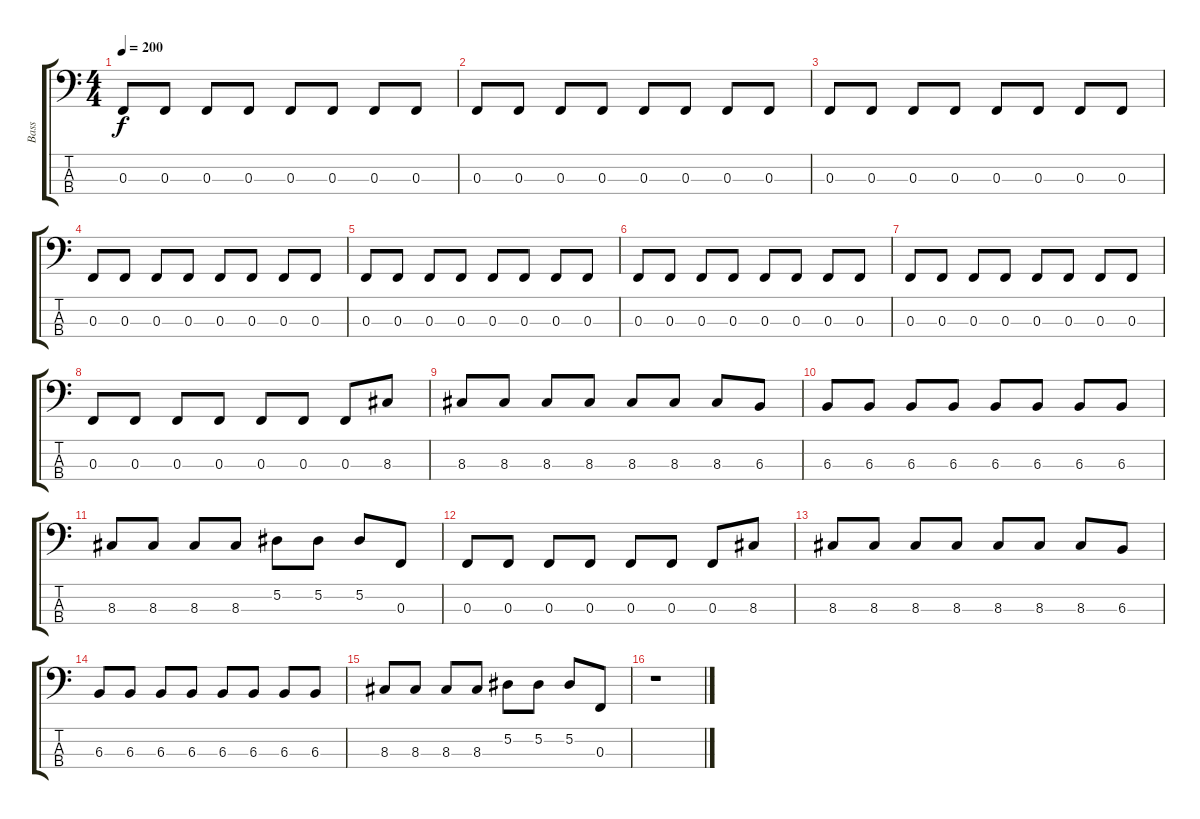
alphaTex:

\track ("Bass" "Bass") {instrument electricbasspick}
\staff {score tabs}
\tuning (Eb2 Bb1 F1 C1) {hide}
\ts (4 4)
\tempo 200
\clef f4
\ks c
0.3.8{dy f} 0.3.8 0.3.8 0.3.8 0.3.8 0.3.8 0.3.8 0.3.8 |
0.3.8 0.3.8 0.3.8 0.3.8 0.3.8 0.3.8 0.3.8 0.3.8 |
0.3.8 0.3.8 0.3.8 0.3.8 0.3.8 0.3.8 0.3.8 0.3.8 |
0.3.8 0.3.8 0.3.8 0.3.8 0.3.8 0.3.8 0.3.8 0.3.8 |
0.3.8 0.3.8 0.3.8 0.3.8 0.3.8 0.3.8 0.3.8 0.3.8 |
0.3.8 0.3.8 0.3.8 0.3.8 0.3.8 0.3.8 0.3.8 0.3.8 |
0.3.8 0.3.8 0.3.8 0.3.8 0.3.8 0.3.8 0.3.8 0.3.8 |
0.3.8 0.3.8 0.3.8 0.3.8 0.3.8 0.3.8 0.3.8 8.3.8 |
8.3.8 8.3.8 8.3.8 8.3.8 8.3.8 8.3.8 8.3.8 6.3.8 |
6.3.8 6.3.8 6.3.8 6.3.8 6.3.8 6.3.8 6.3.8 6.3.8 |
8.3.8 8.3.8 8.3.8 8.3.8 5.2.8 5.2.8 5.2.8 0.3.8 |
0.3.8 0.3.8 0.3.8 0.3.8 0.3.8 0.3.8 0.3.8 8.3.8 |
8.3.8 8.3.8 8.3.8 8.3.8 8.3.8 8.3.8 8.3.8 6.3.8 |
6.3.8 6.3.8 6.3.8 6.3.8 6.3.8 6.3.8 6.3.8 6.3.8 |
8.3.8 8.3.8 8.3.8 8.3.8 5.2.8 5.2.8 5.2.8 0.3.8 |
r.1
